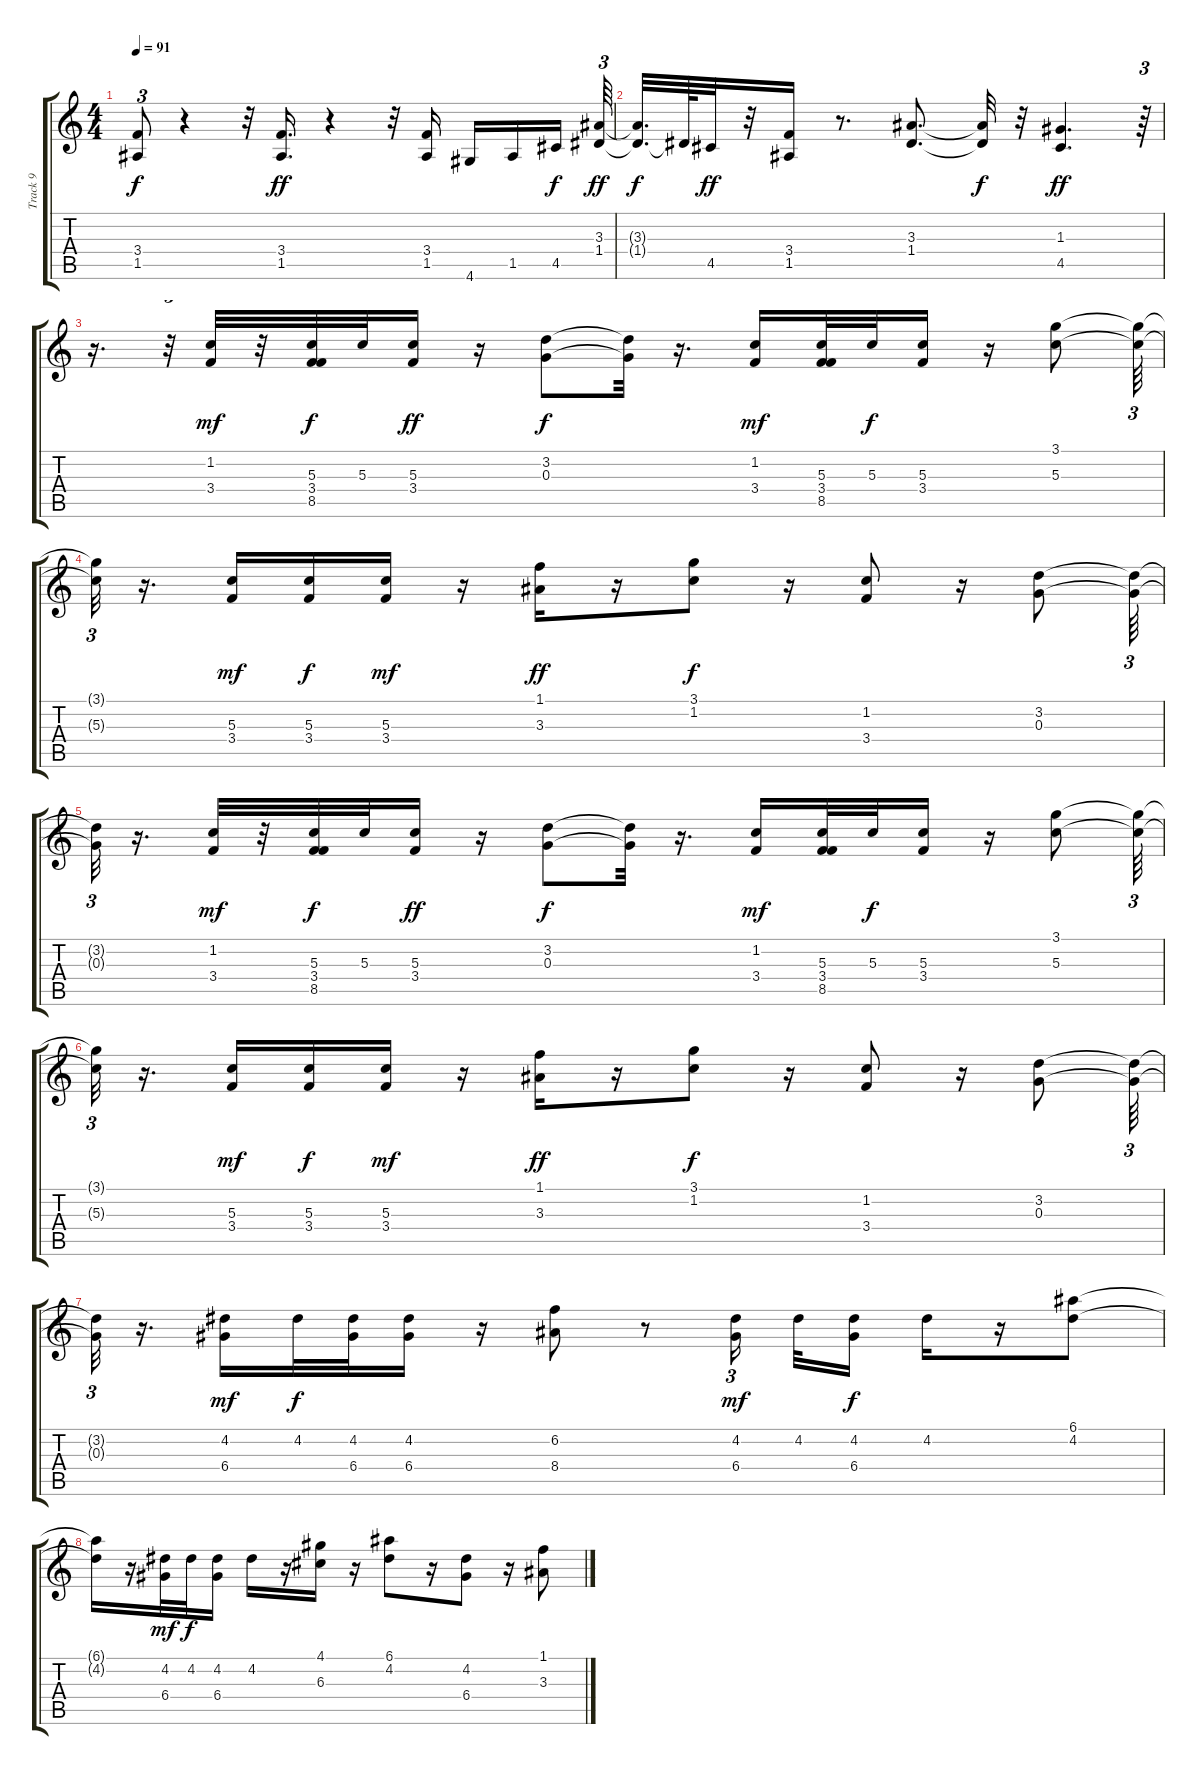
\track ("Track 9" "Track 9") {instrument overdrivenguitar}
\staff {score tabs}
\tuning (E4 B3 G3 D3 A2 E2) {hide}
\ts (4 4)
\tempo 91
\clef g2
\ks c
(3.4{t} 1.5{t}).8{tu (3 2) dy f} r.4 r.32 (3.4 1.5).16{d dy ff} r.4 r.32 (3.4 1.5).16 4.6.16 1.5.16 4.5.16{dy f} (3.3 1.4).64{tu (3 2) dy ff} |
(3.3{t} 1.4{t}).32{d dy f} 1.4{t}.64 4.5.32{dy ff} r.32 (3.4 1.5).16 r.8{d} (3.3 1.4).8{d} (3.3{t} 1.4{t}).32{dy f} r.32 (1.3 4.5).4{d dy ff} r.64{tu (3 2)} |
r.16{d} r.32{tu (3 2)} (1.2 3.4).32{dy mf} r.32 (5.3 3.4 8.5).32{dy f} 5.3.32 (5.3 3.4).16{dy ff} r.16 (3.2 0.3).8{dy f} (3.2{t} 0.3{t}).32 r.16{d} (1.2 3.4).16{dy mf} (5.3 3.4 8.5).32 5.3.32{dy f} (5.3 3.4).16 r.16 (3.1 5.3).8 (3.1{t} 5.3{t}).64{tu (3 2)} |
(3.1{t} 5.3{t}).32{tu (3 2)} r.16{d} (5.3 3.4).16{dy mf} (5.3 3.4).16{dy f} (5.3 3.4).16{dy mf} r.16 (1.1 3.3).16{dy ff} r.16 (3.1 1.2).8{dy f} r.16 (1.2 3.4).8 r.16 (3.2 0.3).8 (3.2{t} 0.3{t}).64{tu (3 2)} |
(3.2{t} 0.3{t}).32{tu (3 2)} r.16{d} (1.2 3.4).32{dy mf} r.32 (5.3 3.4 8.5).32{dy f} 5.3.32 (5.3 3.4).16{dy ff} r.16 (3.2 0.3).8{dy f} (3.2{t} 0.3{t}).32 r.16{d} (1.2 3.4).16{dy mf} (5.3 3.4 8.5).32 5.3.32{dy f} (5.3 3.4).16 r.16 (3.1 5.3).8 (3.1{t} 5.3{t}).64{tu (3 2)} |
(3.1{t} 5.3{t}).32{tu (3 2)} r.16{d} (5.3 3.4).16{dy mf} (5.3 3.4).16{dy f} (5.3 3.4).16{dy mf} r.16 (1.1 3.3).16{dy ff} r.16 (3.1 1.2).8{dy f} r.16 (1.2 3.4).8 r.16 (3.2 0.3).8 (3.2{t} 0.3{t}).64{tu (3 2)} |
(3.2{t} 0.3{t}).32{tu (3 2)} r.16{d} (4.2 6.4).16{dy mf} 4.2.32{dy f} (4.2 6.4).32 (4.2 6.4).16 r.16 (6.2 8.4).8 r.8 (4.2 6.4).16{tu (3 2) dy mf} 4.2.32 (4.2 6.4).16{dy f} 4.2.16 r.16 (6.1 4.2).8 |
(6.1{t} 4.2{t}).16 r.16 (4.2 6.4).32{dy mf} 4.2.32{dy f} (4.2 6.4).16 4.2.16 r.16 (4.1 6.3).16 r.16 (6.1 4.2).8 r.16 (4.2 6.4).8 r.16 (1.1 3.3).8
